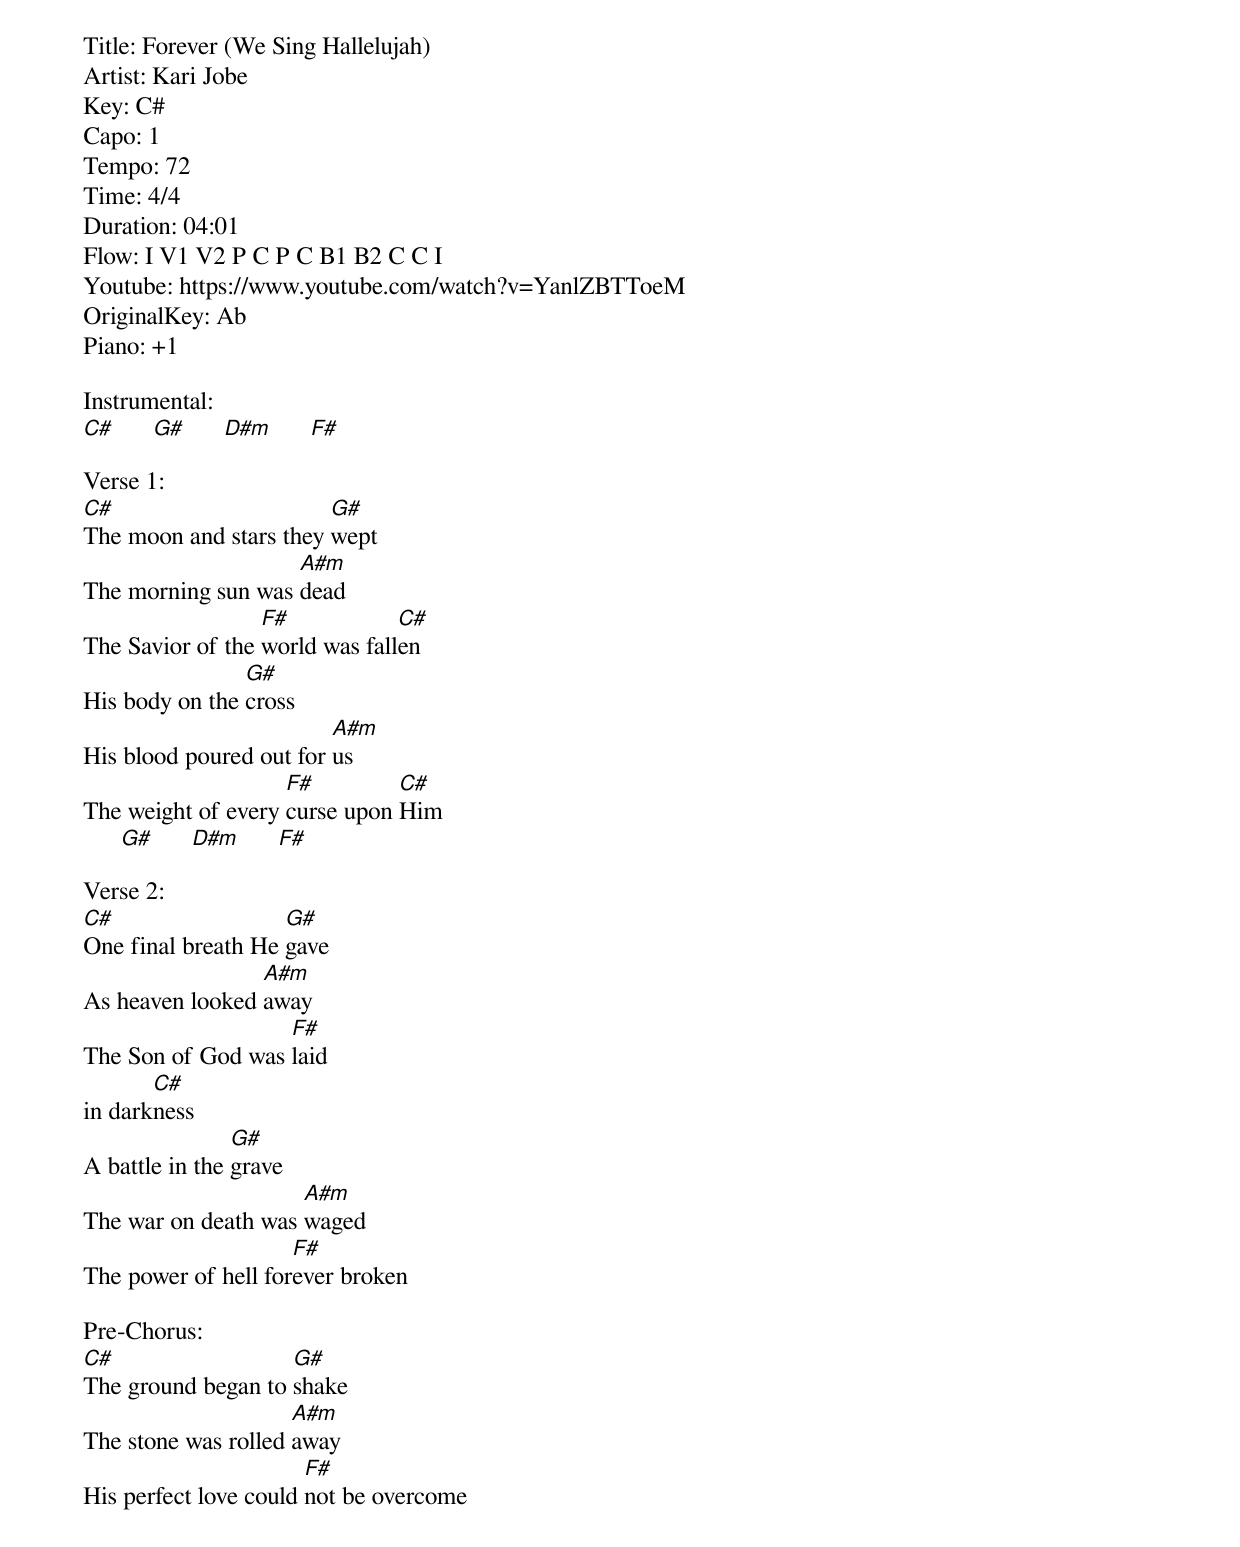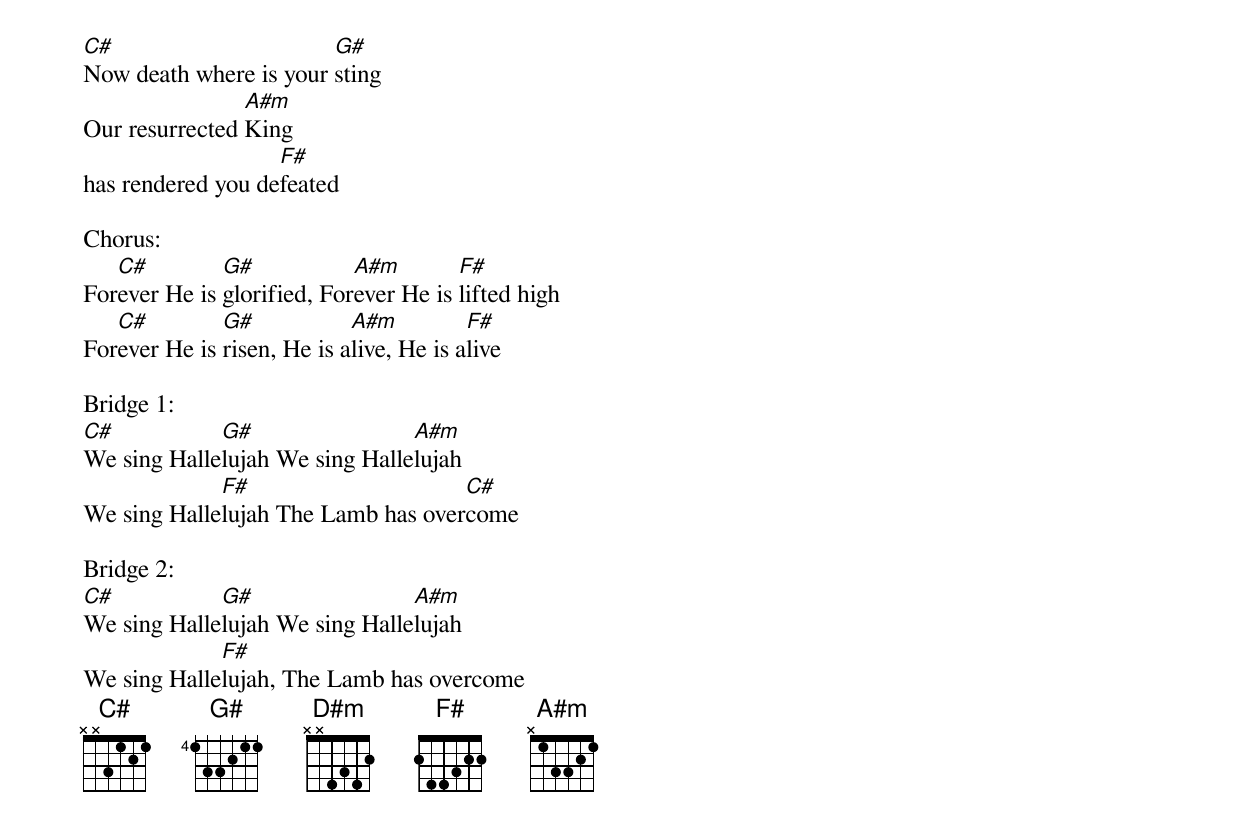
Title: Forever (We Sing Hallelujah)
Artist: Kari Jobe
Key: C#
Capo: 1
Tempo: 72
Time: 4/4
Duration: 04:01
Flow: I V1 V2 P C P C B1 B2 C C I
Youtube: https://www.youtube.com/watch?v=YanlZBTToeM
OriginalKey: Ab
Piano: +1

Instrumental:
[C#]      [G#]      [D#m]      [F#]

Verse 1:
[C#]The moon and stars they [G#]wept
The morning sun was [A#m]dead
The Savior of the [F#]world was fall[C#]en
His body on the [G#]cross
His blood poured out for [A#m]us
The weight of every [F#]curse upon [C#]Him
      [G#]      [D#m]      [F#]

Verse 2:
[C#]One final breath He [G#]gave
As heaven looked [A#m]away
The Son of God was [F#]laid
in dark[C#]ness
A battle in the [G#]grave
The war on death was [A#m]waged
The power of hell for[F#]ever broken

Pre-Chorus:
[C#]The ground began to [G#]shake
The stone was rolled [A#m]away
His perfect love could [F#]not be overcome
[C#]Now death where is your [G#]sting
Our resurrected [A#m]King
has rendered you de[F#]feated

Chorus:
For[C#]ever He is [G#]glorified, For[A#m]ever He is [F#]lifted high
For[C#]ever He is [G#]risen, He is a[A#m]live, He is a[F#]live

Bridge 1:
[C#]We sing Halle[G#]lujah We sing Halle[A#m]lujah
We sing Halle[F#]lujah The Lamb has over[C#]come

Bridge 2:
[C#]We sing Halle[G#]lujah We sing Halle[A#m]lujah
We sing Halle[F#]lujah, The Lamb has overcome
